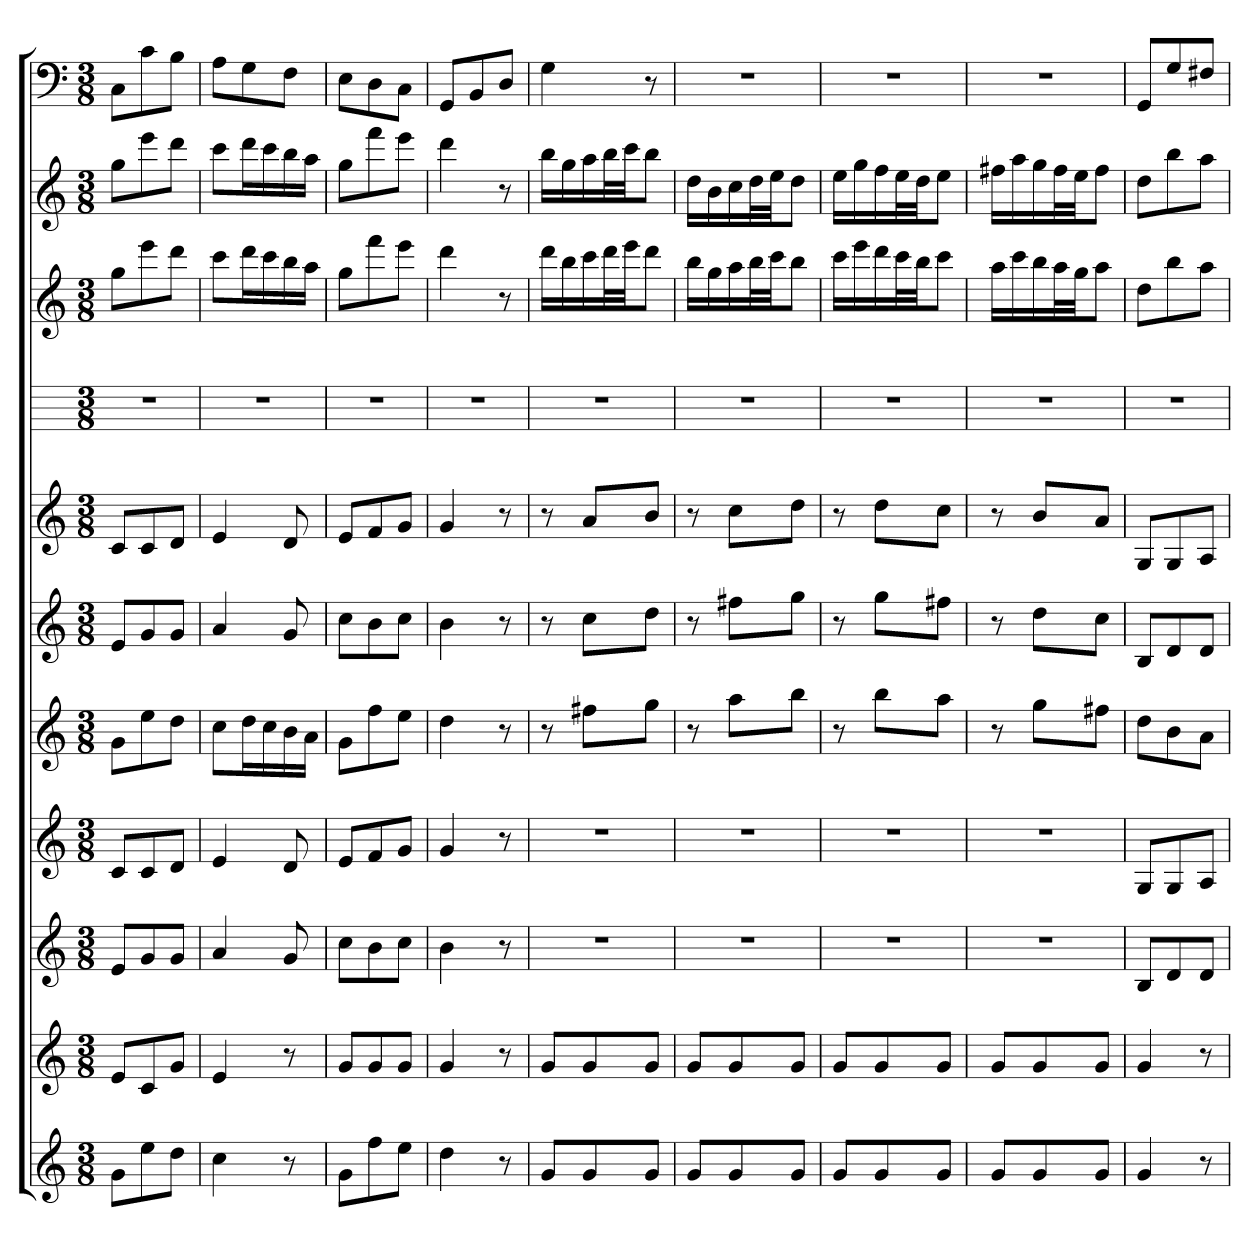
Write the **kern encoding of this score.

**kern	**kern	**kern	**kern	**kern	**kern	**kern	**kern	**kern	**kern	**kern
*part11	*part10	*part9	*part8	*part7	*part6	*part5	*part4	*part3	*part2	*part1
*staff11	*staff10	*staff9	*staff8	*staff7	*staff6	*staff5	*staff4	*staff3	*staff2	*staff1
*k[]	*k[]	*k[]	*k[]	*k[]	*k[]	*k[]	*k[]	*k[]	*k[]	*k[]
*C:	*C:	*C:	*C:	*C:	*C:	*C:	*C:	*C:	*C:	*C:
*M3/8	*M3/8	*M3/8	*M3/8	*M3/8	*M3/8	*M3/8	*M3/8	*M3/8	*M3/8	*M3/8
=1	=1	=1	=1	=1	=1	=1	=1	=1	=1	=1
8gL	8eL	8eL	8cL	8gL	8eL	8cL	4.r	8ggL	8ggL	8CL
8ee	8c	8g	8c	8ee	8g	8c	.	8eee	8eee	8c
8ddJ	8gJ	8gJ	8dJ	8ddJ	8gJ	8dJ	.	8dddJ	8dddJ	8BJ
=2	=2	=2	=2	=2	=2	=2	=2	=2	=2	=2
4cc	4e	4a	4e	8ccL	4a	4e	4.r	8cccL	8cccL	8AL
.	.	.	.	16ddL	.	.	.	16dddL	16dddL	8G
.	.	.	.	16cc	.	.	.	16ccc	16ccc	.
8r	8r	8g	8d	16b	8g	8d	.	16bb	16bb	8FJ
.	.	.	.	16aJJ	.	.	.	16aaJJ	16aaJJ	.
=3	=3	=3	=3	=3	=3	=3	=3	=3	=3	=3
8gL	8gL	8ccL	8eL	8gL	8ccL	8eL	4.r	8ggL	8ggL	8EL
8ff	8g	8b	8f	8ff	8b	8f	.	8fff	8fff	8D
8eeJ	8gJ	8ccJ	8gJ	8eeJ	8ccJ	8gJ	.	8eeeJ	8eeeJ	8CJ
=4	=4	=4	=4	=4	=4	=4	=4	=4	=4	=4
4dd	4g	4b	4g	4dd	4b	4g	4.r	4ddd	4ddd	8GGL
.	.	.	.	.	.	.	.	.	.	8BB
8r	8r	8r	8r	8r	8r	8r	.	8r	8r	8DJ
=5	=5	=5	=5	=5	=5	=5	=5	=5	=5	=5
8gL	8gL	4.r	4.r	8r	8r	8r	4.r	16dddLL	16bbLL	4G
.	.	.	.	.	.	.	.	16bb	16gg	.
8g	8g	.	.	8ff#XL	8ccL	8aL	.	16ccc	16aa	.
.	.	.	.	.	.	.	.	32dddL	32bbL	.
.	.	.	.	.	.	.	.	32eeeJJ	32cccJJ	.
8gJ	8gJ	.	.	8ggJ	8ddJ	8bJ	.	8dddJ	8bbJ	8r
=6	=6	=6	=6	=6	=6	=6	=6	=6	=6	=6
8gL	8gL	4.r	4.r	8r	8r	8r	4.r	16bbLL	16ddLL	4.r
.	.	.	.	.	.	.	.	16gg	16b	.
8g	8g	.	.	8aaL	8ff#XL	8ccL	.	16aa	16cc	.
.	.	.	.	.	.	.	.	32bbL	32ddL	.
.	.	.	.	.	.	.	.	32cccJJ	32eeJJ	.
8gJ	8gJ	.	.	8bbJ	8ggJ	8ddJ	.	8bbJ	8ddJ	.
=7	=7	=7	=7	=7	=7	=7	=7	=7	=7	=7
8gL	8gL	4.r	4.r	8r	8r	8r	4.r	16cccLL	16eeLL	4.r
.	.	.	.	.	.	.	.	16eee	16gg	.
8g	8g	.	.	8bbL	8ggL	8ddL	.	16ddd	16ff	.
.	.	.	.	.	.	.	.	32cccL	32eeL	.
.	.	.	.	.	.	.	.	32bbJJ	32ddJJ	.
8gJ	8gJ	.	.	8aaJ	8ff#XJ	8ccJ	.	8cccJ	8eeJ	.
=8	=8	=8	=8	=8	=8	=8	=8	=8	=8	=8
8gL	8gL	4.r	4.r	8r	8r	8r	4.r	16aaLL	16ff#XLL	4.r
.	.	.	.	.	.	.	.	16ccc	16aa	.
8g	8g	.	.	8ggL	8ddL	8bL	.	16bb	16gg	.
.	.	.	.	.	.	.	.	32aaL	32ff#L	.
.	.	.	.	.	.	.	.	32ggJJ	32eeJJ	.
8gJ	8gJ	.	.	8ff#XJ	8ccJ	8aJ	.	8aaJ	8ff#J	.
=9	=9	=9	=9	=9	=9	=9	=9	=9	=9	=9
4g	4g	8BL	8GL	8ddL	8BL	8GL	4.r	8ddL	8ddL	8GGL
.	.	8d	8G	8b	8d	8G	.	8bb	8bb	8G
8r	8r	8dJ	8AJ	8aJ	8dJ	8AJ	.	8aaJ	8aaJ	8F#XJ
=	=	=	=	=	=	=	=	=	=	=
*-	*-	*-	*-	*-	*-	*-	*-	*-	*-	*-
